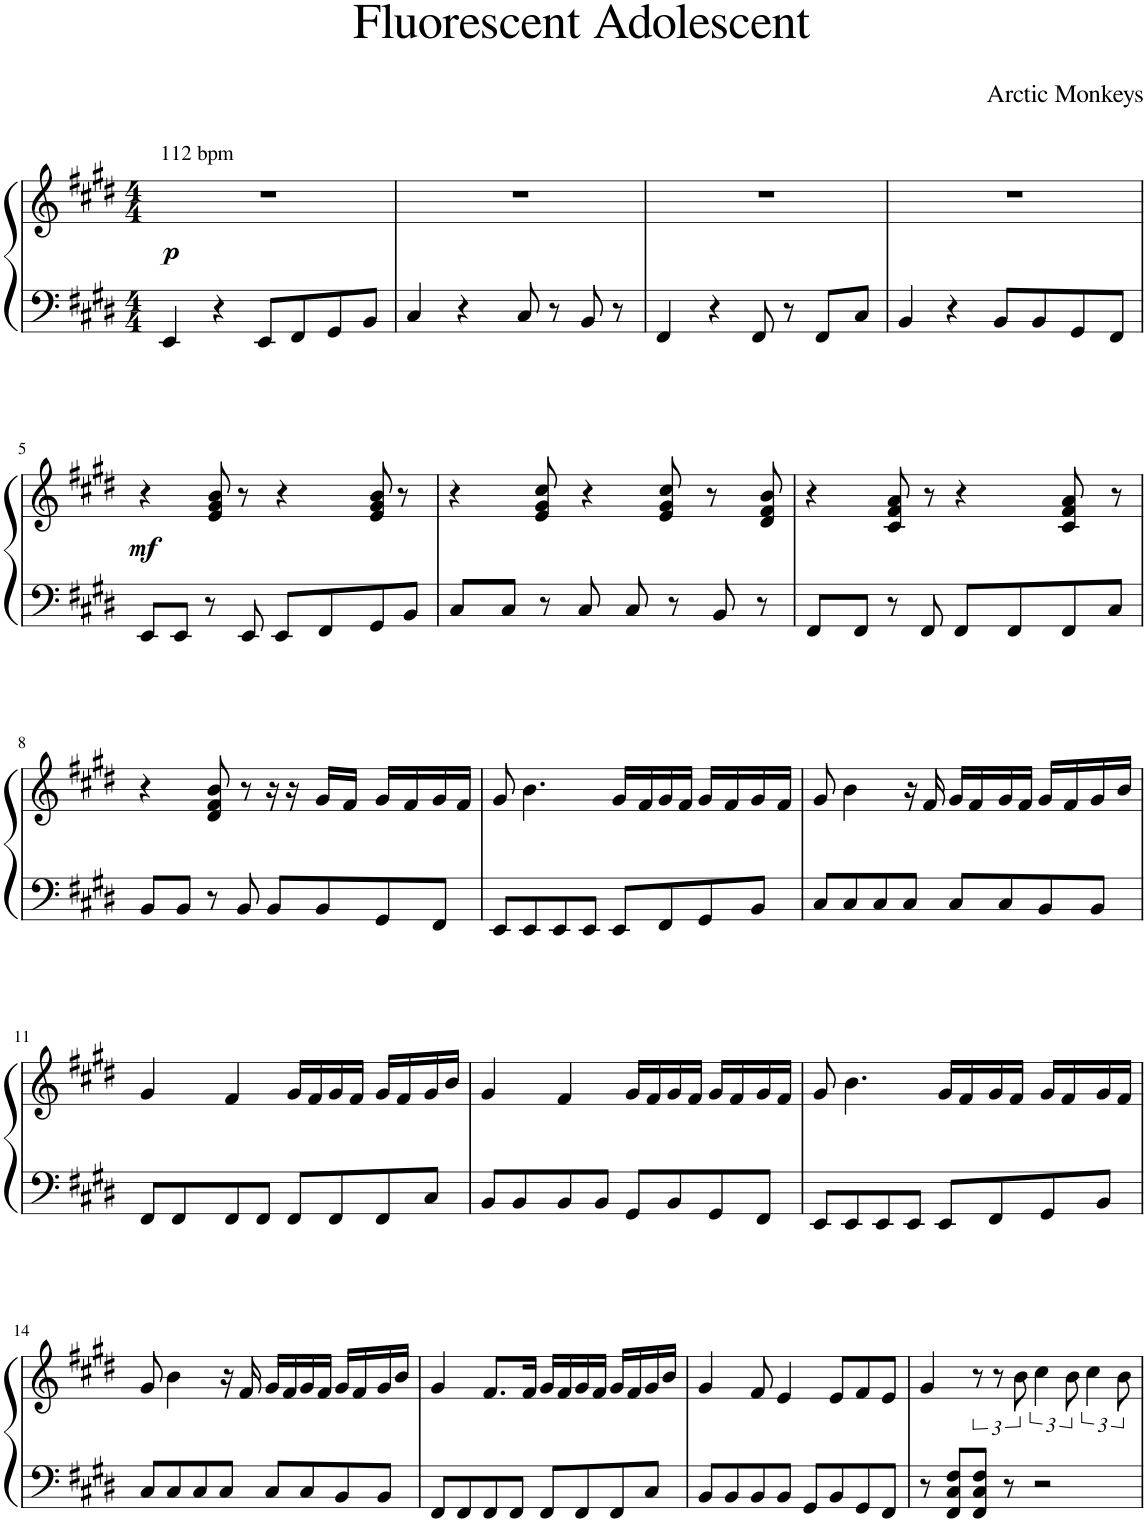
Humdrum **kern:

**kern	**kern	**dynam
*part1	*part1	*part1
*staff2	*staff1	*staff1/2
*I"Piano	*	*
*I'Pno.	*	*
*clefF4	*clefG2	*
*k[f#c#g#d#]	*k[f#c#g#d#]	*
*M4/4	*M4/4	*
=1	=1	=1
!	!LO:TX:a:t=112 bpm	!
!	!	!LO:DY:b
4EE/	1r	p
4r	.	.
8EE/L	.	.
8FF#/	.	.
8GG#/	.	.
8BB/J	.	.
=2	=2	=2
4C#/	1r	.
4r	.	.
8C#/	.	.
8r	.	.
8BB/	.	.
8r	.	.
=3	=3	=3
4FF#/	1r	.
4r	.	.
8FF#/	.	.
8r	.	.
8FF#/L	.	.
8C#/J	.	.
=4	=4	=4
4BB/	1r	.
4r	.	.
8BB/L	.	.
8BB/	.	.
8GG#/	.	.
8FF#/J	.	.
!!LO:LB:g=z
=5	=5	=5
!	!	!LO:DY:b
8EE/L	4r	mf
8EE/J	.	.
8r	8e/ 8g#/ 8b/	.
8EE/	8r	.
8EE/L	4r	.
8FF#/	.	.
8GG#/	8e/ 8g#/ 8b/	.
8BB/J	8r	.
=6	=6	=6
8C#/L	4r	.
8C#/J	.	.
8r	8e/ 8g#/ 8cc#/	.
8C#/	4r	.
8C#/	.	.
8r	8e/ 8g#/ 8cc#/	.
8BB/	8r	.
8r	8d#/ 8f#/ 8b/	.
=7	=7	=7
8FF#/L	4r	.
8FF#/J	.	.
8r	8c#/ 8f#/ 8a/	.
8FF#/	8r	.
8FF#/L	4r	.
8FF#/	.	.
8FF#/	8c#/ 8f#/ 8a/	.
8C#/J	8r	.
!!LO:LB:g=z
=8	=8	=8
8BB/L	4r	.
8BB/J	.	.
8r	8d#/ 8f#/ 8b/	.
8BB/	8r	.
8BB/L	16r	.
.	16r	.
8BB/	16g#/LL	.
.	16f#/JJ	.
8GG#/	16g#/LL	.
.	16f#/	.
8FF#/J	16g#/	.
.	16f#/JJ	.
=9	=9	=9
8EE/L	8g#/	.
8EE/	4.b\	.
8EE/	.	.
8EE/J	.	.
8EE/L	16g#/LL	.
.	16f#/	.
8FF#/	16g#/	.
.	16f#/JJ	.
8GG#/	16g#/LL	.
.	16f#/	.
8BB/J	16g#/	.
.	16f#/JJ	.
=10	=10	=10
8C#/L	8g#/	.
8C#/	4b\	.
8C#/	.	.
8C#/J	16r	.
.	16f#/	.
8C#/L	16g#/LL	.
.	16f#/	.
8C#/	16g#/	.
.	16f#/JJ	.
8BB/	16g#/LL	.
.	16f#/	.
8BB/J	16g#/	.
.	16b/JJ	.
!!LO:LB:g=z
=11	=11	=11
8FF#/L	4g#/	.
8FF#/	.	.
8FF#/	4f#/	.
8FF#/J	.	.
8FF#/L	16g#/LL	.
.	16f#/	.
8FF#/	16g#/	.
.	16f#/JJ	.
8FF#/	16g#/LL	.
.	16f#/	.
8C#/J	16g#/	.
.	16b/JJ	.
=12	=12	=12
8BB/L	4g#/	.
8BB/	.	.
8BB/	4f#/	.
8BB/J	.	.
8GG#/L	16g#/LL	.
.	16f#/	.
8BB/	16g#/	.
.	16f#/JJ	.
8GG#/	16g#/LL	.
.	16f#/	.
8FF#/J	16g#/	.
.	16f#/JJ	.
=13	=13	=13
8EE/L	8g#/	.
8EE/	4.b\	.
8EE/	.	.
8EE/J	.	.
8EE/L	16g#/LL	.
.	16f#/	.
8FF#/	16g#/	.
.	16f#/JJ	.
8GG#/	16g#/LL	.
.	16f#/	.
8BB/J	16g#/	.
.	16f#/JJ	.
!!LO:LB:g=z
=14	=14	=14
8C#/L	8g#/	.
8C#/	4b\	.
8C#/	.	.
8C#/J	16r	.
.	16f#/	.
8C#/L	16g#/LL	.
.	16f#/	.
8C#/	16g#/	.
.	16f#/JJ	.
8BB/	16g#/LL	.
.	16f#/	.
8BB/J	16g#/	.
.	16b/JJ	.
=15	=15	=15
8FF#/L	4g#/	.
8FF#/	.	.
8FF#/	8.f#/L	.
8FF#/J	.	.
.	16f#/Jk	.
8FF#/L	16g#/LL	.
.	16f#/	.
8FF#/	16g#/	.
.	16f#/JJ	.
8FF#/	16g#/LL	.
.	16f#/	.
8C#/J	16g#/	.
.	16b/JJ	.
=16	=16	=16
8BB/L	4g#/	.
8BB/	.	.
8BB/	8f#/	.
8BB/J	4e/	.
8GG#/L	.	.
8BB/	8e/L	.
8GG#/	8f#/	.
8FF#/J	8e/J	.
=17	=17	=17
8r	4g#/	.
8FF#/ 8C#/ 8F#/L	.	.
8FF#/ 8C#/ 8F#/J	12r	.
.	12r	.
8r	.	.
.	12b\	.
2r	6cc#\	.
.	12b\	.
.	6cc#\	.
.	12b\	.
=	=	=
*-	*-	*-
